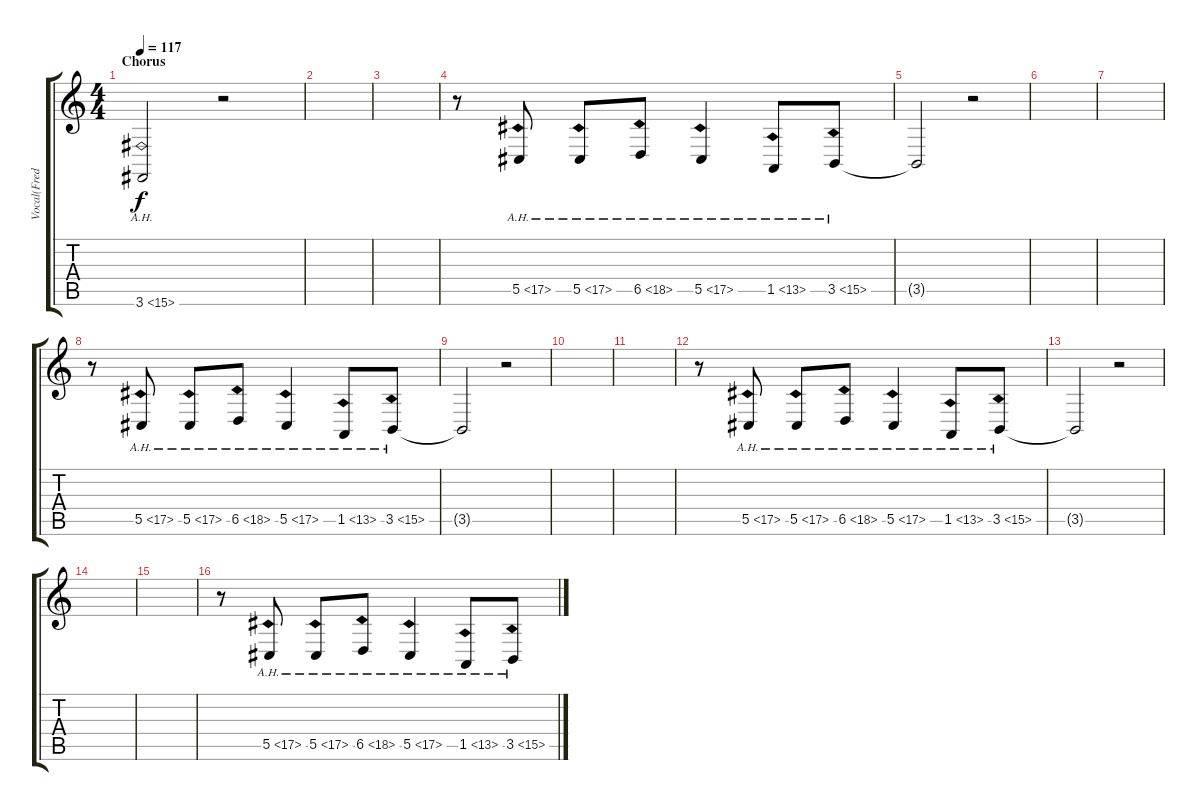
\track ("Vocal(Fred)" "Vocal(Fred") {instrument synthvoice}
\staff {score tabs}
\tuning (Eb4 Bb3 Gb3 Db3 Ab2 Eb2) {hide}
\ts (4 4)
\section ("" "Chorus")
\tempo 117
\clef g2
\ks c
3.6{ah 12}.2{dy f} r.2 |
|
|
r.8 5.5{ah 12}.8 5.5{ah 12}.8 6.5{ah 12}.8 5.5{ah 12}.4 1.5{ah 12}.8 3.5{ah 12}.8 |
3.5{t}.2 r.2 |
|
|
r.8 5.5{ah 12}.8 5.5{ah 12}.8 6.5{ah 12}.8 5.5{ah 12}.4 1.5{ah 12}.8 3.5{ah 12}.8 |
3.5{t}.2 r.2 |
|
|
r.8 5.5{ah 12}.8 5.5{ah 12}.8 6.5{ah 12}.8 5.5{ah 12}.4 1.5{ah 12}.8 3.5{ah 12}.8 |
3.5{t}.2 r.2 |
|
|
r.8 5.5{ah 12}.8 5.5{ah 12}.8 6.5{ah 12}.8 5.5{ah 12}.4 1.5{ah 12}.8 3.5{ah 12}.8
